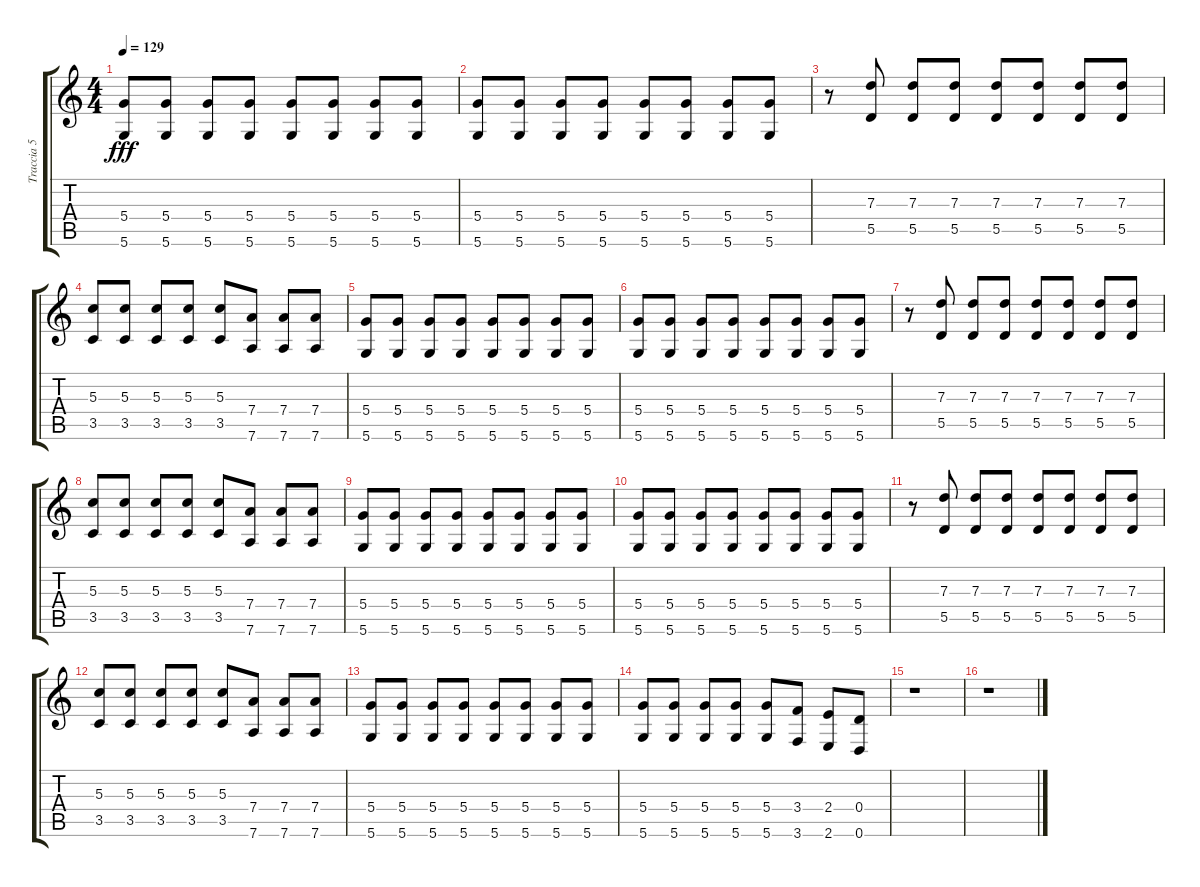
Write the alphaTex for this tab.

\track ("Traccia 5" "Traccia 5") {instrument overdrivenguitar}
\staff {score tabs}
\tuning (E4 B3 G3 D3 A2 D2) {hide}
\ts (4 4)
\tempo 129
\clef g2
\ks c
(5.4 5.6).8{dy fff} (5.4 5.6).8 (5.4 5.6).8 (5.4 5.6).8 (5.4 5.6).8 (5.4 5.6).8 (5.4 5.6).8 (5.4 5.6).8 |
(5.4 5.6).8 (5.4 5.6).8 (5.4 5.6).8 (5.4 5.6).8 (5.4 5.6).8 (5.4 5.6).8 (5.4 5.6).8 (5.4 5.6).8 |
r.8 (7.3 5.5).8 (7.3 5.5).8 (7.3 5.5).8 (7.3 5.5).8 (7.3 5.5).8 (7.3 5.5).8 (7.3 5.5).8 |
(5.3 3.5).8 (5.3 3.5).8 (5.3 3.5).8 (5.3 3.5).8 (5.3 3.5).8 (7.4 7.6).8 (7.4 7.6).8 (7.4 7.6).8 |
(5.4 5.6).8 (5.4 5.6).8 (5.4 5.6).8 (5.4 5.6).8 (5.4 5.6).8 (5.4 5.6).8 (5.4 5.6).8 (5.4 5.6).8 |
(5.4 5.6).8 (5.4 5.6).8 (5.4 5.6).8 (5.4 5.6).8 (5.4 5.6).8 (5.4 5.6).8 (5.4 5.6).8 (5.4 5.6).8 |
r.8 (7.3 5.5).8 (7.3 5.5).8 (7.3 5.5).8 (7.3 5.5).8 (7.3 5.5).8 (7.3 5.5).8 (7.3 5.5).8 |
(5.3 3.5).8 (5.3 3.5).8 (5.3 3.5).8 (5.3 3.5).8 (5.3 3.5).8 (7.4 7.6).8 (7.4 7.6).8 (7.4 7.6).8 |
(5.4 5.6).8 (5.4 5.6).8 (5.4 5.6).8 (5.4 5.6).8 (5.4 5.6).8 (5.4 5.6).8 (5.4 5.6).8 (5.4 5.6).8 |
(5.4 5.6).8 (5.4 5.6).8 (5.4 5.6).8 (5.4 5.6).8 (5.4 5.6).8 (5.4 5.6).8 (5.4 5.6).8 (5.4 5.6).8 |
r.8 (7.3 5.5).8 (7.3 5.5).8 (7.3 5.5).8 (7.3 5.5).8 (7.3 5.5).8 (7.3 5.5).8 (7.3 5.5).8 |
(5.3 3.5).8 (5.3 3.5).8 (5.3 3.5).8 (5.3 3.5).8 (5.3 3.5).8 (7.4 7.6).8 (7.4 7.6).8 (7.4 7.6).8 |
(5.4 5.6).8 (5.4 5.6).8 (5.4 5.6).8 (5.4 5.6).8 (5.4 5.6).8 (5.4 5.6).8 (5.4 5.6).8 (5.4 5.6).8 |
(5.4 5.6).8 (5.4 5.6).8 (5.4 5.6).8 (5.4 5.6).8 (5.4 5.6).8 (3.4 3.6).8 (2.4 2.6).8 (0.4 0.6).8 |
r.1 |
r.1
